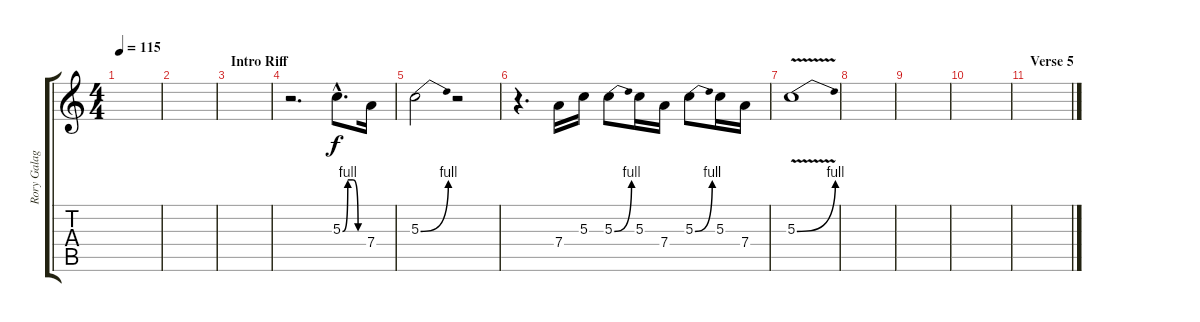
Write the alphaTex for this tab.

\track ("Rory Galagher Lead 2" "Rory Galag") {instrument overdrivenguitar}
\staff {score tabs}
\tuning (E4 B3 G3 D3 A2 E2) {hide}
\ts (4 4)
\tempo 115
\clef g2
\ks c
|
|
\section ("" "Intro Riff")
|
r.2{d} 5.3{be (custom 0 0 15 4 30 4 45 0 60 0) hac}.8{d} 7.4.16 |
5.3{be (bend 0 0 60 4)}.2 r.2 |
r.4{d} 7.4.16 5.3.16 5.3{be (bend 0 0 60 4)}.8 5.3.16 7.4.16 5.3{be (bend 0 0 60 4)}.8 5.3.16 7.4.16 |
5.3{be (bend 0 0 60 4) v}.1 |
|
|
|
\section ("" "Verse 5")
